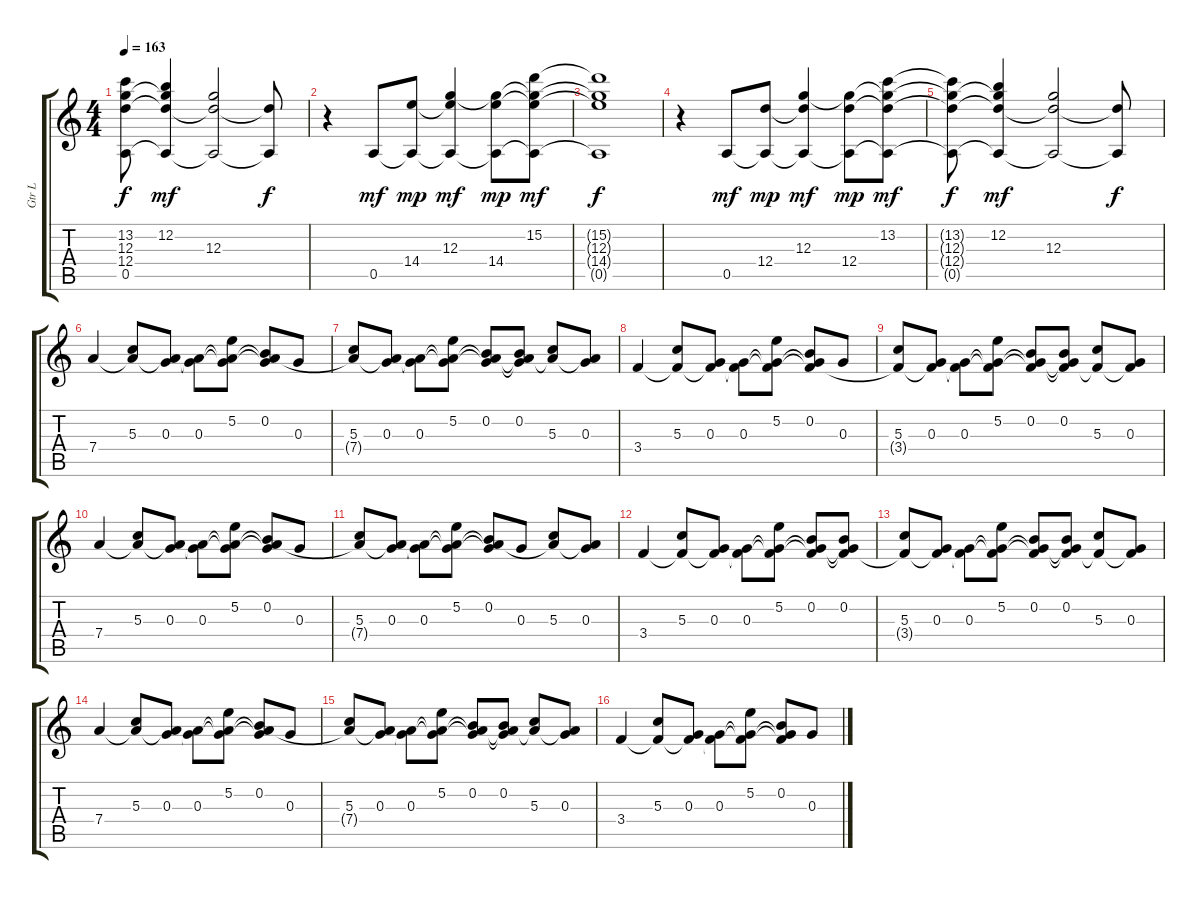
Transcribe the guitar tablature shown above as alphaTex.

\track ("Gtr L" "Gtr L") {instrument distortionguitar}
\staff {score tabs}
\tuning (E4 B3 G3 D3 A2 D2) {hide}
\ts (4 4)
\tempo 163
\clef g2
\ks c
(13.2{t} 12.3{t} 12.4{t} 0.5{t}).8{dy f} (12.2 12.3{t} 12.4{t} 0.5{t}).4{dy mf} (12.3 12.4{t} 0.5{t}).2 (12.4{t} 0.5{t}).8{dy f} |
r.4 0.5.8{dy mf} (14.4 0.5{t}).8{dy mp} (12.3 14.4{t} 0.5{t}).4{dy mf} (12.3{t} 14.4 0.5{t}).8{dy mp} (15.2 12.3{t} 14.4{t} 0.5{t}).8{dy mf} |
(15.2{t} 12.3{t} 14.4{t} 0.5{t}).1{dy f} |
r.4 0.5.8{dy mf} (12.4 0.5{t}).8{dy mp} (12.3 12.4{t} 0.5{t}).4{dy mf} (12.3{t} 12.4 0.5{t}).8{dy mp} (13.2 12.3{t} 12.4{t} 0.5{t}).8{dy mf} |
(13.2{t} 12.3{t} 12.4{t} 0.5{t}).8{dy f} (12.2 12.3{t} 12.4{t} 0.5{t}).4{dy mf} (12.3 12.4{t} 0.5{t}).2 (12.4{t} 0.5{t}).8{dy f} |
7.4.4{instrument distortionguitar} (5.3 7.4{t}).8 (0.3 7.4{t}).8 (0.3 7.4{t}).8 (5.2 0.3{t} 7.4{t}).8 (0.2 0.3{t} 7.4{t}).8 0.3.8 |
(5.3 7.4{t}).8 (0.3 7.4{t}).8 (0.3 7.4{t}).8 (5.2 0.3{t} 7.4{t}).8 (0.2 0.3{t} 7.4{t}).8 (0.2 0.3{t} 7.4{t}).8 (5.3 7.4{t}).8 (0.3 7.4{t}).8 |
3.4.4 (5.3 3.4{t}).8 (0.3 3.4{t}).8 (0.3 3.4{t}).8 (5.2 0.3{t} 3.4{t}).8 (0.2 0.3{t} 3.4{t}).8 0.3.8 |
(5.3 3.4{t}).8 (0.3 3.4{t}).8 (0.3 3.4{t}).8 (5.2 0.3{t} 3.4{t}).8 (0.2 0.3{t} 3.4{t}).8 (0.2 0.3{t} 3.4{t}).8 (5.3 3.4{t}).8 (0.3 3.4{t}).8 |
7.4.4 (5.3 7.4{t}).8 (0.3 7.4{t}).8 (0.3 7.4{t}).8 (5.2 0.3{t} 7.4{t}).8 (0.2 0.3{t} 7.4{t}).8 0.3.8 |
(5.3 7.4{t}).8 (0.3 7.4{t}).8 (0.3 7.4{t}).8 (5.2 0.3{t} 7.4{t}).8 (0.2 0.3{t} 7.4{t}).8 0.3.8 (5.3 7.4{t}).8 (0.3 7.4{t}).8 |
3.4.4 (5.3 3.4{t}).8 (0.3 3.4{t}).8 (0.3 3.4{t}).8 (5.2 0.3{t} 3.4{t}).8 (0.2 0.3{t} 3.4{t}).8 (0.2 0.3{t} 3.4{t}).8 |
(5.3 3.4{t}).8 (0.3 3.4{t}).8 (0.3 3.4{t}).8 (5.2 0.3{t} 3.4{t}).8 (0.2 0.3{t} 3.4{t}).8 (0.2 0.3{t} 3.4{t}).8 (5.3 3.4{t}).8 (0.3 3.4{t}).8 |
7.4.4 (5.3 7.4{t}).8 (0.3 7.4{t}).8 (0.3 7.4{t}).8 (5.2 0.3{t} 7.4{t}).8 (0.2 0.3{t} 7.4{t}).8 0.3.8 |
(5.3 7.4{t}).8 (0.3 7.4{t}).8 (0.3 7.4{t}).8 (5.2 0.3{t} 7.4{t}).8 (0.2 0.3{t} 7.4{t}).8 (0.2 0.3{t} 7.4{t}).8 (5.3 7.4{t}).8 (0.3 7.4{t}).8 |
3.4.4 (5.3 3.4{t}).8 (0.3 3.4{t}).8 (0.3 3.4{t}).8 (5.2 0.3{t} 3.4{t}).8 (0.2 0.3{t} 3.4{t}).8 0.3.8
